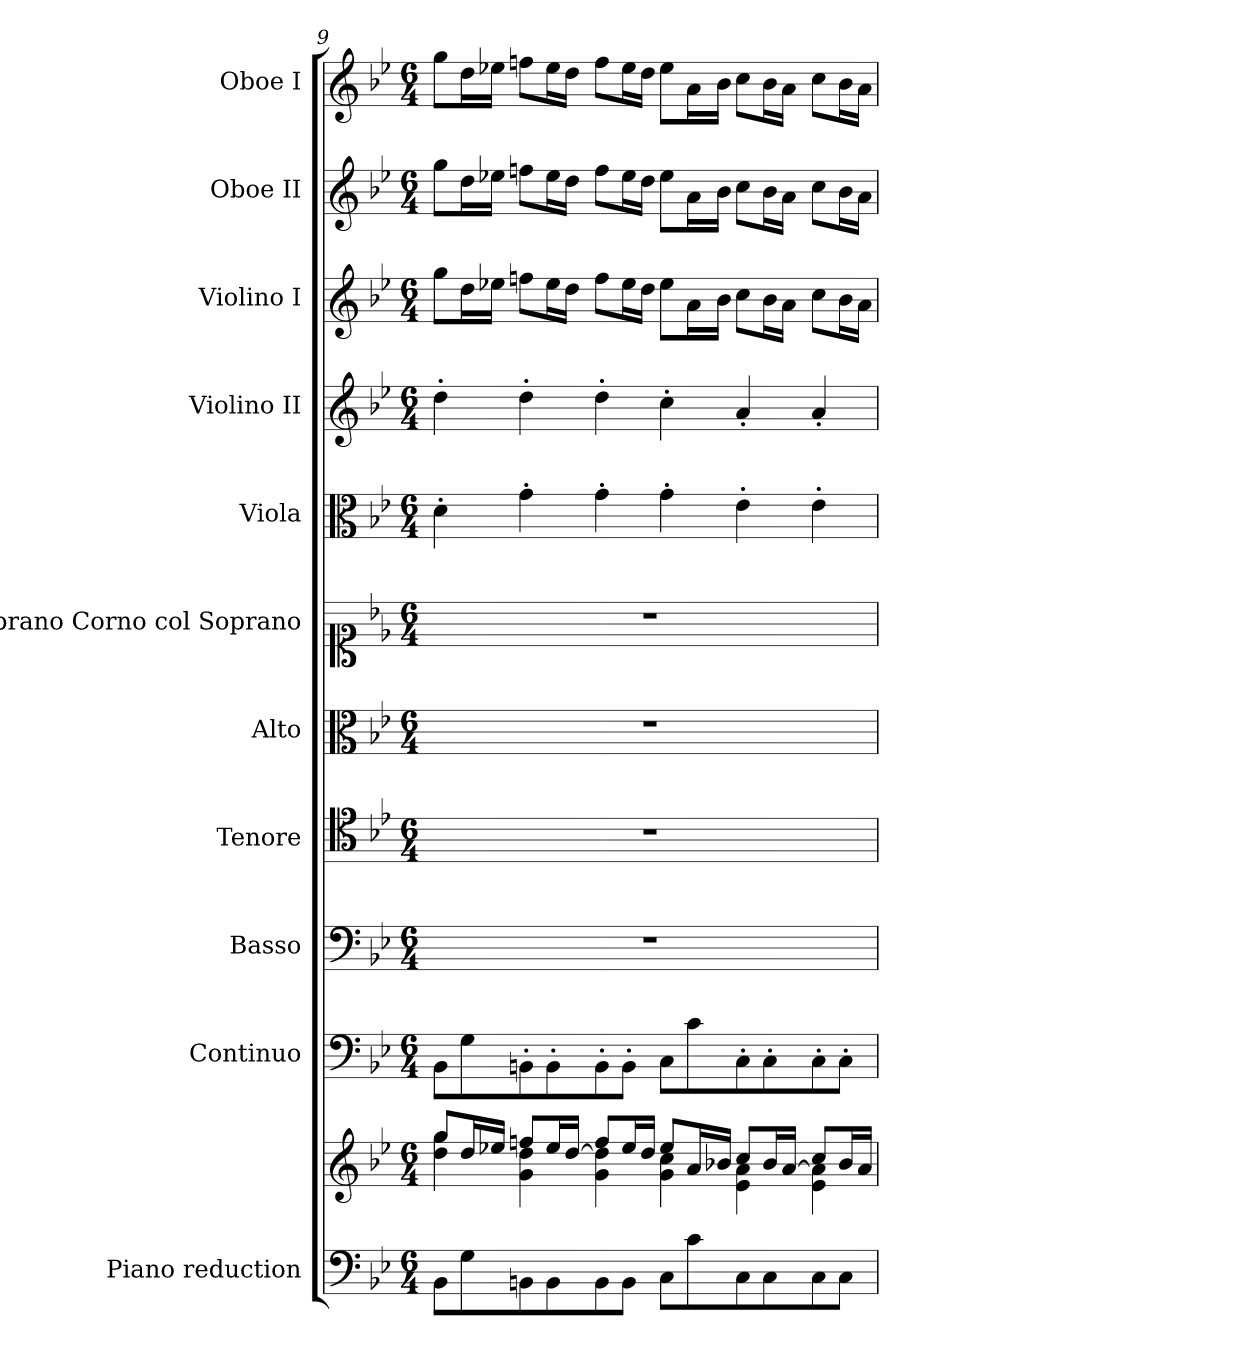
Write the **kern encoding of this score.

**kern	**kern	**kern	**kern	**kern	**kern	**kern	**kern	**kern	**kern	**kern	**kern
*part11	*part11	*part10	*part9	*part8	*part7	*part6	*part5	*part4	*part3	*part2	*part1
*staff12	*staff11	*staff10	*staff9	*staff8	*staff7	*staff6	*staff5	*staff4	*staff3	*staff2	*staff1
*I"Piano reduction	*	*I"Continuo	*I"Basso	*I"Tenore	*I"Alto	*I"Soprano Corno col Soprano	*I"Viola	*I"Violino II	*I"Violino I	*I"Oboe II	*I"Oboe I
*I'Pno	*	*	*	*	*	*	*I'Vla	*I'Vln	*I'Vln	*I'Ob	*I'Ob
*clefF4	*clefG2	*clefF4	*clefF4	*clefC4	*clefC3	*clefC1	*clefC3	*clefG2	*clefG2	*clefG2	*clefG2
*k[b-e-]	*k[b-e-]	*k[b-e-]	*k[b-e-]	*k[b-e-]	*k[b-e-]	*k[b-e-]	*k[b-e-]	*k[b-e-]	*k[b-e-]	*k[b-e-]	*k[b-e-]
*M6/4	*M6/4	*M6/4	*M6/4	*M6/4	*M6/4	*M6/4	*M6/4	*M6/4	*M6/4	*M6/4	*M6/4
=9	=9	=9	=9	=9	=9	=9	=9	=9	=9	=9	=9
*	*^	*	*	*	*	*	*	*	*	*	*
8BB-\L	8gg/L	4dd\ 4gg\	8BB-\L	1.r	1.r	1.r	1.r	4d'\	4dd'\	8gg\L	8gg\L	8gg\L
8G\	16dd/L	.	8G\	.	.	.	.	.	.	16dd\L	16dd\L	16dd\L
.	16ee-X/JJ	.	.	.	.	.	.	.	.	16ee-X\JJ	16ee-X\JJ	16ee-X\JJ
8BBn\	8ffn/L	4g\ 4dd\	8BBn'\	.	.	.	.	4g'\	4dd'\	8ffn\L	8ffn\L	8ffn\L
8BB\	16ee-/L	.	8BB'\	.	.	.	.	.	.	16ee-\L	16ee-\L	16ee-\L
.	[16dd/JJ	.	.	.	.	.	.	.	.	16dd\JJ	16dd\JJ	16dd\JJ
8BB\	8ff/L	4g\ 4dd\]	8BB'\	.	.	.	.	4g'\	4dd'\	8ff\L	8ff\L	8ff\L
8BB\J	16ee-/L	.	8BB'\J	.	.	.	.	.	.	16ee-\L	16ee-\L	16ee-\L
.	16dd/JJ	.	.	.	.	.	.	.	.	16dd\JJ	16dd\JJ	16dd\JJ
8C\L	8ee-/L	4g\ 4cc\	8C\L	.	.	.	.	4g'\	4cc'\	8ee-\L	8ee-\L	8ee-\L
8c\	16a/L	.	8c\	.	.	.	.	.	.	16a\L	16a\L	16a\L
.	16b-X/JJ	.	.	.	.	.	.	.	.	16b-\JJ	16b-\JJ	16b-\JJ
8C\	8cc/L	4e-\ 4a\	8C'\	.	.	.	.	4e-'\	4a'/	8cc\L	8cc\L	8cc\L
8C\	16b-/L	.	8C'\	.	.	.	.	.	.	16b-\L	16b-\L	16b-\L
.	[16a/JJ	.	.	.	.	.	.	.	.	16a\JJ	16a\JJ	16a\JJ
8C\	8cc/L	4e-\ 4a\]	8C'\	.	.	.	.	4e-'\	4a'/	8cc\L	8cc\L	8cc\L
8C\J	16b-/L	.	8C'\J	.	.	.	.	.	.	16b-\L	16b-\L	16b-\L
.	16a/JJ	.	.	.	.	.	.	.	.	16a\JJ	16a\JJ	16a\JJ
*	*v	*v	*	*	*	*	*	*	*	*	*	*
=	=	=	=	=	=	=	=	=	=	=	=
*-	*-	*-	*-	*-	*-	*-	*-	*-	*-	*-	*-
